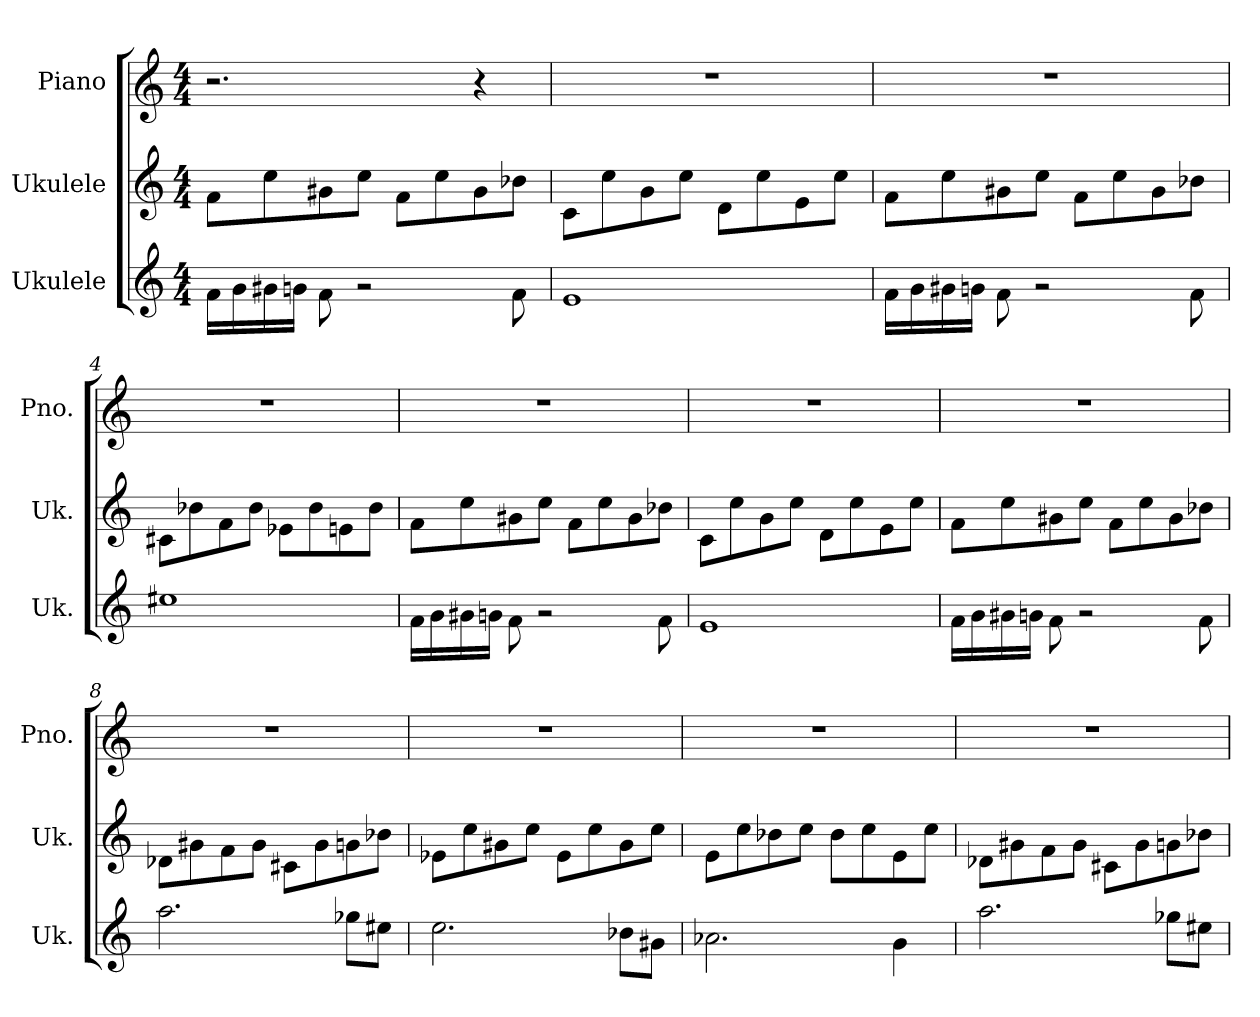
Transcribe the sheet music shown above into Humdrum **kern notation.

**kern	**kern	**kern
*part3	*part2	*part1
*staff3	*staff2	*staff1
*I"Ukulele	*I"Ukulele	*I"Piano
*I'Uk.	*I'Uk.	*I'Pno.
*stria4	*stria4	*
*	*	*clefG2
*k[]	*k[]	*k[]
*M4/4	*M4/4	*M4/4
*MM90	*MM90	*MM90
=1	=1	=1
16f\LL	8f\L	2.r
16g\	.	.
16g#\	8cc\	.
16g\JJ	.	.
8f\	8g#\	.
2r	8cc\J	.
.	8f\L	.
.	8cc\	.
.	8g#\	4r
8f\	8b-\J	.
=2	=2	=2
1e	8c\L	1r
.	8cc\	.
.	8g\	.
.	8cc\J	.
.	8d\L	.
.	8cc\	.
.	8e\	.
.	8cc\J	.
=3	=3	=3
16f\LL	8f\L	1r
16g\	.	.
16g#\	8cc\	.
16g\JJ	.	.
8f\	8g#\	.
2r	8cc\J	.
.	8f\L	.
.	8cc\	.
.	8g#\	.
8f\	8b-\J	.
=4	=4	=4
1cc#	8c#\L	1r
.	8b-\	.
.	8f\	.
.	8b-\J	.
.	8e-\L	.
.	8b-\	.
.	8e\	.
.	8b-\J	.
!!LO:LB:g=z
=5	=5	=5
16f\LL	8f\L	1r
16g\	.	.
16g#\	8cc\	.
16g\JJ	.	.
8f\	8g#\	.
2r	8cc\J	.
.	8f\L	.
.	8cc\	.
.	8g#\	.
8f\	8b-\J	.
=6	=6	=6
1e	8c\L	1r
.	8cc\	.
.	8g\	.
.	8cc\J	.
.	8d\L	.
.	8cc\	.
.	8e\	.
.	8cc\J	.
=7	=7	=7
16f\LL	8f\L	1r
16g\	.	.
16g#\	8cc\	.
16g\JJ	.	.
8f\	8g#\	.
2r	8cc\J	.
.	8f\L	.
.	8cc\	.
.	8g#\	.
8f\	8b-\J	.
=8	=8	=8
2.ff\	8d-\L	1r
.	8g#\	.
.	8f\	.
.	8g#\J	.
.	8c#\L	.
.	8g#\	.
8ee-\L	8g\	.
8cc#\J	8b-\J	.
!!LO:LB:g=z
=9	=9	=9
2.cc\	8e-\L	1r
.	8cc\	.
.	8g#\	.
.	8cc\J	.
.	8e-\L	.
.	8cc\	.
8b-\L	8g#\	.
8g#\J	8cc\J	.
=10	=10	=10
2.a-\	8e\L	1r
.	8cc\	.
.	8b-\	.
.	8cc\J	.
.	8b-\L	.
.	8cc\	.
4g\	8e\	.
.	8cc\J	.
=11	=11	=11
2.ff\	8d-\L	1r
.	8g#\	.
.	8f\	.
.	8g#\J	.
.	8c#\L	.
.	8g#\	.
8ee-\L	8g\	.
8cc#\J	8b-\J	.
=	=	=
*-	*-	*-
